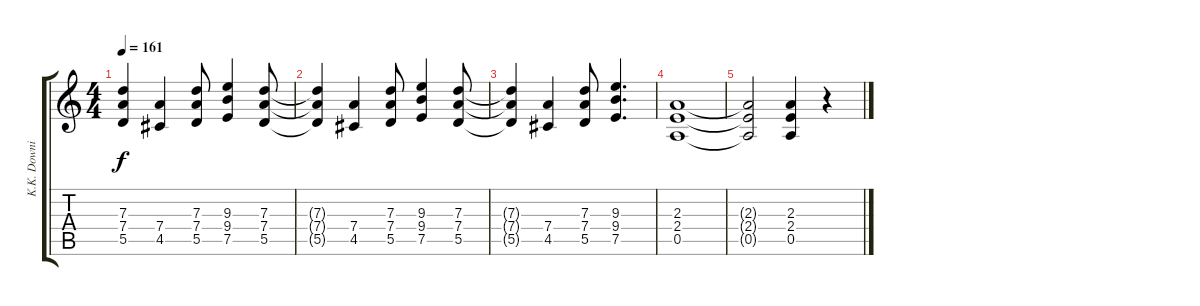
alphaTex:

\track ("K.K. Downing" "K.K. Downi") {instrument distortionguitar}
\staff {score tabs}
\tuning (E4 B3 G3 D3 A2 E2) {hide}
\ts (4 4)
\tempo 161
\clef g2
\ks c
(7.3{t} 7.4{t} 5.5{t}).4{dy f} (7.4 4.5).4 (7.3 7.4 5.5).8 (9.3 9.4 7.5).4 (7.3 7.4 5.5).8 |
(7.3{t} 7.4{t} 5.5{t}).4 (7.4 4.5).4 (7.3 7.4 5.5).8 (9.3 9.4 7.5).4 (7.3 7.4 5.5).8 |
(7.3{t} 7.4{t} 5.5{t}).4 (7.4 4.5).4 (7.3 7.4 5.5).8 (9.3 9.4 7.5).4{d} |
(2.3 2.4 0.5).1 |
(2.3{t} 2.4{t} 0.5{t}).2 (2.3 2.4 0.5).4 r.4
